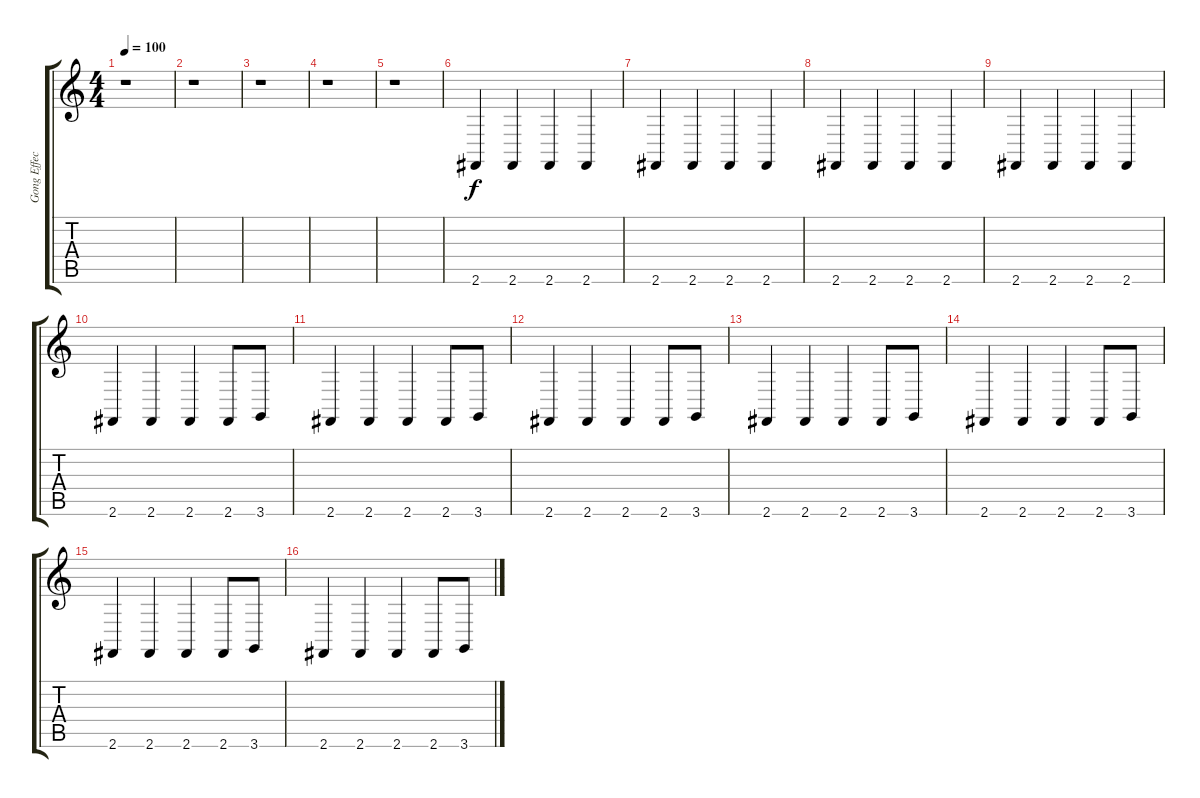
\track ("Gong Effects" "Gong Effec") {instrument timpani}
\staff {score tabs}
\tuning (E4 B3 G3 D3 A2 E2) {hide}
\ts (4 4)
\tempo 100
\clef g2
\ks c
r.1{dy f} |
r.1 |
r.1 |
r.1 |
r.1 |
2.6.4 2.6.4 2.6.4 2.6.4 |
2.6.4 2.6.4 2.6.4 2.6.4 |
2.6.4 2.6.4 2.6.4 2.6.4 |
2.6.4 2.6.4 2.6.4 2.6.4 |
2.6.4 2.6.4 2.6.4 2.6.8 3.6.8 |
2.6.4 2.6.4 2.6.4 2.6.8 3.6.8 |
2.6.4 2.6.4 2.6.4 2.6.8 3.6.8 |
2.6.4 2.6.4 2.6.4 2.6.8 3.6.8 |
2.6.4 2.6.4 2.6.4 2.6.8 3.6.8 |
2.6.4 2.6.4 2.6.4 2.6.8 3.6.8 |
2.6.4 2.6.4 2.6.4 2.6.8 3.6.8
